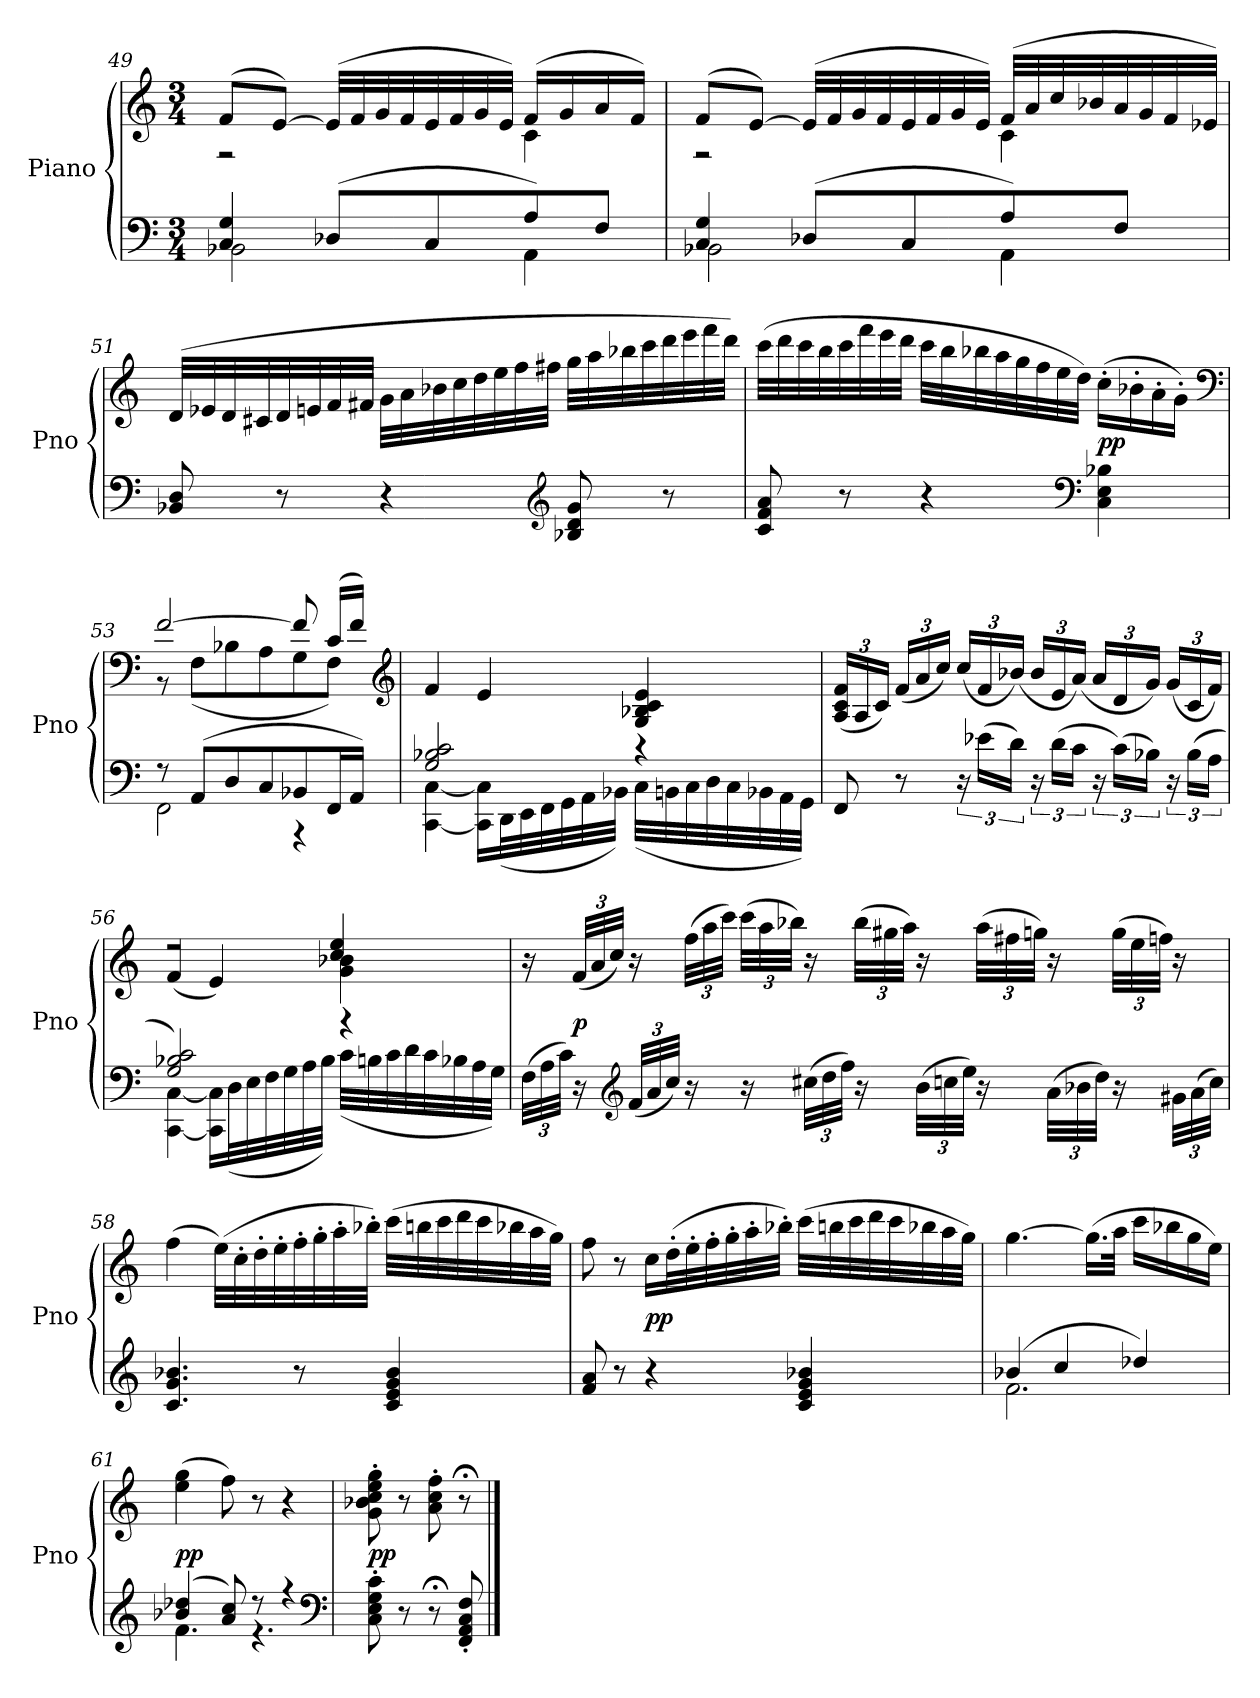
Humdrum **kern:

**kern	**kern	**dynam
*part1	*part1	*part1
*staff2	*staff1	*staff1/2
*I"Piano	*	*
*I'Pno	*	*
*clefF4	*clefG2	*
*k[]	*k[]	*
*M3/4	*M3/4	*
=49	=49	=49
*^	*^	*
4C/ 4G/	2BB-X\	(8f/L	2r	.
.	.	[8e/J)	.	.
(8D-X/L	.	(32e/LLL]	.	.
.	.	32f/	.	.
.	.	32g/	.	.
.	.	32f/	.	.
8C/	.	32e/	.	.
.	.	32f/	.	.
.	.	32g/	.	.
.	.	32e/JJJ)	.	.
8A/)	4AA\	(16f/LL	4c\	.
.	.	16g/	.	.
8F/J	.	16a/	.	.
.	.	16f/JJ)	.	.
=50	=50	=50	=50	=50
4C/ 4G/	2BB-X\	(8f/L	2r	.
.	.	[8e/J)	.	.
(8D-X/L	.	(32e/LLL]	.	.
.	.	32f/	.	.
.	.	32g/	.	.
.	.	32f/	.	.
8C/	.	32e/	.	.
.	.	32f/	.	.
.	.	32g/	.	.
.	.	32e/JJJ)	.	.
8A/)	4AA\	(32f/LLL	4c\	.
.	.	32a/	.	.
.	.	32cc/	.	.
.	.	32b-X/	.	.
8F/J	.	32a/	.	.
.	.	32g/	.	.
.	.	32f/	.	.
.	.	32e-X/JJJ)	.	.
*v	*v	*	*	*
*	*v	*v	*
=51	=51	=51
8BB-X/ 8D/	(32d/LLL	.
.	32e-X/	.
.	32d/	.
.	32c#X/	.
8r	32d/	.
.	32en/	.
.	32f/	.
.	32f#X/JJJ	.
4r	32g\LLL	.
.	32a\	.
.	32b-X\	.
.	32cc\	.
.	32dd\	.
.	32ee\	.
.	32ff\	.
.	32ff#X\JJJ	.
*clefG2	*	*
8B-X/ 8d/ 8g/	32gg\LLL	.
.	32aa\	.
.	32bb-X\	.
.	32ccc\	.
8r	32ddd\	.
.	32eee\	.
.	32fff\	.
.	32ddd\JJJ)	.
=52	=52	=52
8c/ 8f/ 8a/	(32ccc\LLL	.
.	32ddd\	.
.	32ccc\	.
.	32bb\	.
8r	32ccc\	.
.	32fff\	.
.	32eee\	.
.	32ddd\JJJ	.
4r	32ccc\LLL	.
.	32bb\	.
.	32bb-X\	.
.	32aa\	.
.	32gg\	.
.	32ff\	.
.	32ee\	.
.	32dd\JJJ)	.
*clefF4	*	*
4C\ 4E\ 4B-X\	(16cc'\LL	pp
.	16b-X'\	.
.	16a'\	.
.	16g'\JJ)	.
*	*clefF4	*
=53	=53	=53
*^	*^	*
8r	2FF\	[2f/	8r	.
(8AA/L	.	.	(8F\L	.
8D/	.	.	8B-X\	.
8C/	.	.	8A\	.
8BB-X/	4r	8f/]	8G\	.
16FF/L	.	(16c/LL	8F\J)	.
16AA/JJ)	.	16f/JJ)	.	.
*	*	*v	*v	*
*	*	*clefG2	*
=54	=54	=54	=54
2G/ 2B-X/ 2c/	[4CC\ [4C\	4f/	.
.	16CC]\ 16C]\LL	4e/	.
.	(32DD\L	.	.
.	32EE\	.	.
.	32FF\	.	.
.	32GG\	.	.
.	32AA\	.	.
.	32BB-X\JJJ)	.	.
4r	(32C\LLL	4G/ 4B-X/ 4c/ 4e/	.
.	32BBn\	.	.
.	32C\	.	.
.	32D\	.	.
.	32C\	.	.
.	32BB-X\	.	.
.	32AA\	.	.
.	32GG\JJJ)	.	.
*v	*v	*	*
=55	=55	=55
8FF/	(24A/ 24c/ 24f/LL	.
.	24A/	.
.	24c/JJ)	.
8r	(24f/LL	.
.	24a/	.
.	24cc/JJ)	.
24r	(24cc/LL	.
(24e-X\LL	24f/	.
24d\JJ)	(24b-X/JJ)	.
24r	24b-/LL	.
(24d\LL	24e/	.
24c\JJ	(24a/JJ)	.
24r	24a/LL	.
(24c\LL)	24d/	.
24B-X\JJ)	24g/JJ)	.
24r	(24g/LL	.
(24B-\LL	24c/	.
24A\JJ	24f/JJ)	.
=56	=56	=56
*^	*^	*
2G/ 2B-X/ 2c/)	[4CC\ [4C\	2r	(4f/	.
.	16CC]\ 16C]\LL	.	4e/)	.
.	(32D\L	.	.	.
.	32E\	.	.	.
.	32F\	.	.	.
.	32G\	.	.	.
.	32A\	.	.	.
.	32B-\JJJ)	.	.	.
4r	(32c\LLL	4g\ 4b-X\	4cc/ 4ee/	.
.	32Bn\	.	.	.
.	32c\	.	.	.
.	32d\	.	.	.
.	32c\	.	.	.
.	32B-X\	.	.	.
.	32A\	.	.	.
.	32G\JJJ)	.	.	.
*v	*v	*	*	*
*	*v	*v	*
=57	=57	=57
(48F\LLL	16r	.
48A\	.	.
48c\JJJ)	.	.
16r	(48f/LLL	p
.	48a/	.
.	48cc/JJJ)	.
*clefG2	*	*
(48f/LLL	16r	.
48a/	.	.
48cc/JJJ)	.	.
16r	(48ff\LLL	.
.	48aa\	.
.	48ccc\JJJ)	.
16r	(48ccc\LLL	.
.	48aa\	.
.	48bb-X\JJJ)	.
(48cc#X\LLL	16r	.
48dd\	.	.
48ff\JJJ)	.	.
16r	(48bb-\LLL	.
.	48gg#X\	.
.	48aa\JJJ)	.
(48b\LLL	16r	.
48ccn\	.	.
48ee\JJJ)	.	.
16r	(48aa\LLL	.
.	48ff#X\	.
.	48ggn\JJJ)	.
(48a\LLL	16r	.
48b-X\	.	.
48dd\JJJ)	.	.
16r	(48gg\LLL	.
.	48ee\	.
.	48ffn\JJJ)	.
48g#X\LLL	16r	.
(48a\	.	.
48cc\JJJ)	.	.
=58	=58	=58
4.c/ 4.g/ 4.b-X/	(4ff\	.
.	(32ee\LLL)	.
.	32cc'\	.
.	32dd'\	.
.	32ee'\	.
8r	32ff'\	.
.	32gg'\	.
.	32aa'\	.
.	32bb-X'\JJJ)	.
4c/ 4e/ 4g/ 4b-/	(32ccc\LLL	.
.	32bbn\	.
.	32ccc\	.
.	32ddd\	.
.	32ccc\	.
.	32bb-X\	.
.	32aa\	.
.	32gg\JJJ)	.
=59	=59	=59
8f/ 8a/	8ff\	.
8r	8r	.
4r	16cc\LL	pp
.	(32dd'\L	.
.	32ee'\	.
.	32ff'\	.
.	32gg'\	.
.	32aa'\	.
.	32bb-X'\JJJ)	.
4c/ 4e/ 4g/ 4b-X/	(32ccc\LLL	.
.	32bbn\	.
.	32ccc\	.
.	32ddd\	.
.	32ccc\	.
.	32bb-X\	.
.	32aa\	.
.	32gg\JJJ)	.
=60	=60	=60
*^	*	*
(4b-X/	2.f\	[4.gg\	.
4cc/	.	.	.
.	.	(16.gg\LL]	.
.	.	32aa\JJk	.
4dd-X/)	.	16ccc\LL	.
.	.	16bb-X\	.
.	.	16gg\	.
.	.	16ee\JJ)	.
=61	=61	=61	=61
(4b-X/ 4dd-X/	4.f\	(4ee\ 4gg\	pp
8a/ 8cc/)	.	8ff\)	.
8r	4.r	8r	.
4r	.	4r	.
*v	*v	*	*
*clefF4	*	*
=62	=62	=62
8C'\ 8E'\ 8G'\ 8c'\	8g'\ 8b-X'\ 8cc'\ 8ee'\ 8gg'\	pp
8r	8r	.
8r;<	8a'\ 8cc'\ 8ff'\	.
8FF'/ 8AA'/ 8C'/ 8F'/	8r;<	.
==	==	==
*-	*-	*-
